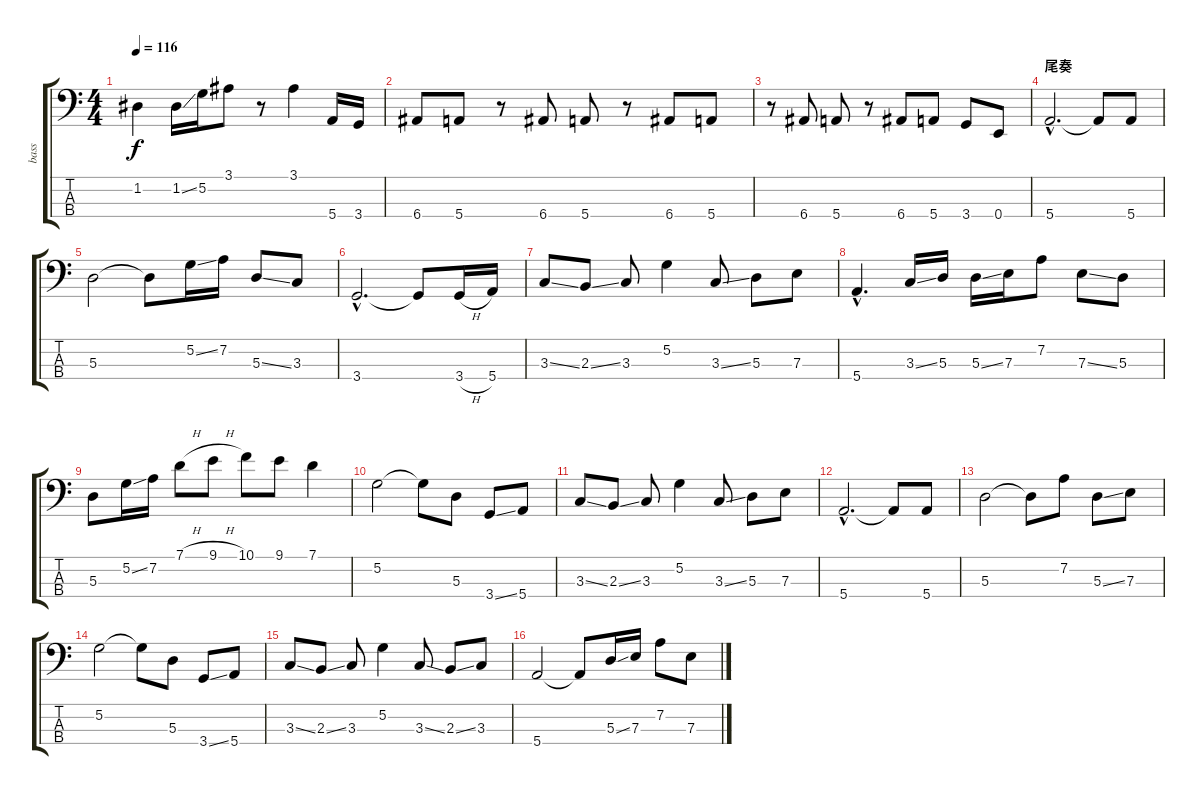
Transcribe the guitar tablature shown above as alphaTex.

\track ("bass" "bass") {instrument electricbassfinger}
\staff {score tabs}
\tuning (G2 D2 A1 E1) {hide}
\ts (4 4)
\tempo 116
\clef f4
\ks c
1.2.4{dy f} 1.2{ss}.16 5.2.16 3.1.8 r.8 3.1.4 5.4.16 3.4.16 |
6.4.8 5.4.8 r.8 6.4.8 5.4.8 r.8 6.4.8 5.4.8 |
r.8 6.4.8 5.4.8 r.8 6.4.8 5.4.8 3.4.8 0.4.8 |
\section ("" "尾奏")
5.4{hac}.2{d} 5.4{t}.8 5.4.8 |
5.3.2 5.3{t}.8 5.2{ss}.16 7.2.16 5.3{ss}.8 3.3.8 |
3.4{hac}.2{d} 3.4{t}.8 3.4{h}.16 5.4.16 |
3.3{ss}.8 2.3{ss}.8 3.3.8 5.2.4 3.3{ss}.8 5.3.8 7.3.8 |
5.4{hac}.4{d} 3.3{ss}.16 5.3.16 5.3{ss}.16 7.3.16 7.2.8 7.3{ss}.8 5.3.8 |
5.3.8 5.2{ss}.16 7.2.16 7.1{h}.8 9.1{h}.8 10.1.8 9.1.8 7.1.4 |
5.2.2 5.2{t}.8 5.3.8 3.4{ss}.8 5.4.8 |
3.3{ss}.8 2.3{ss}.8 3.3.8 5.2.4 3.3{ss}.8 5.3.8 7.3.8 |
5.4{hac}.2{d} 5.4{t}.8 5.4.8 |
5.3.2 5.3{t}.8 7.2.8 5.3{ss}.8 7.3.8 |
5.2.2 5.2{t}.8 5.3.8 3.4{ss}.8 5.4.8 |
3.3{ss}.8 2.3{ss}.8 3.3.8 5.2.4 3.3{ss}.8 2.3{ss}.8 3.3.8 |
5.4.2 5.4{t}.8 5.3{ss}.16 7.3.16 7.2.8 7.3{ss}.8
